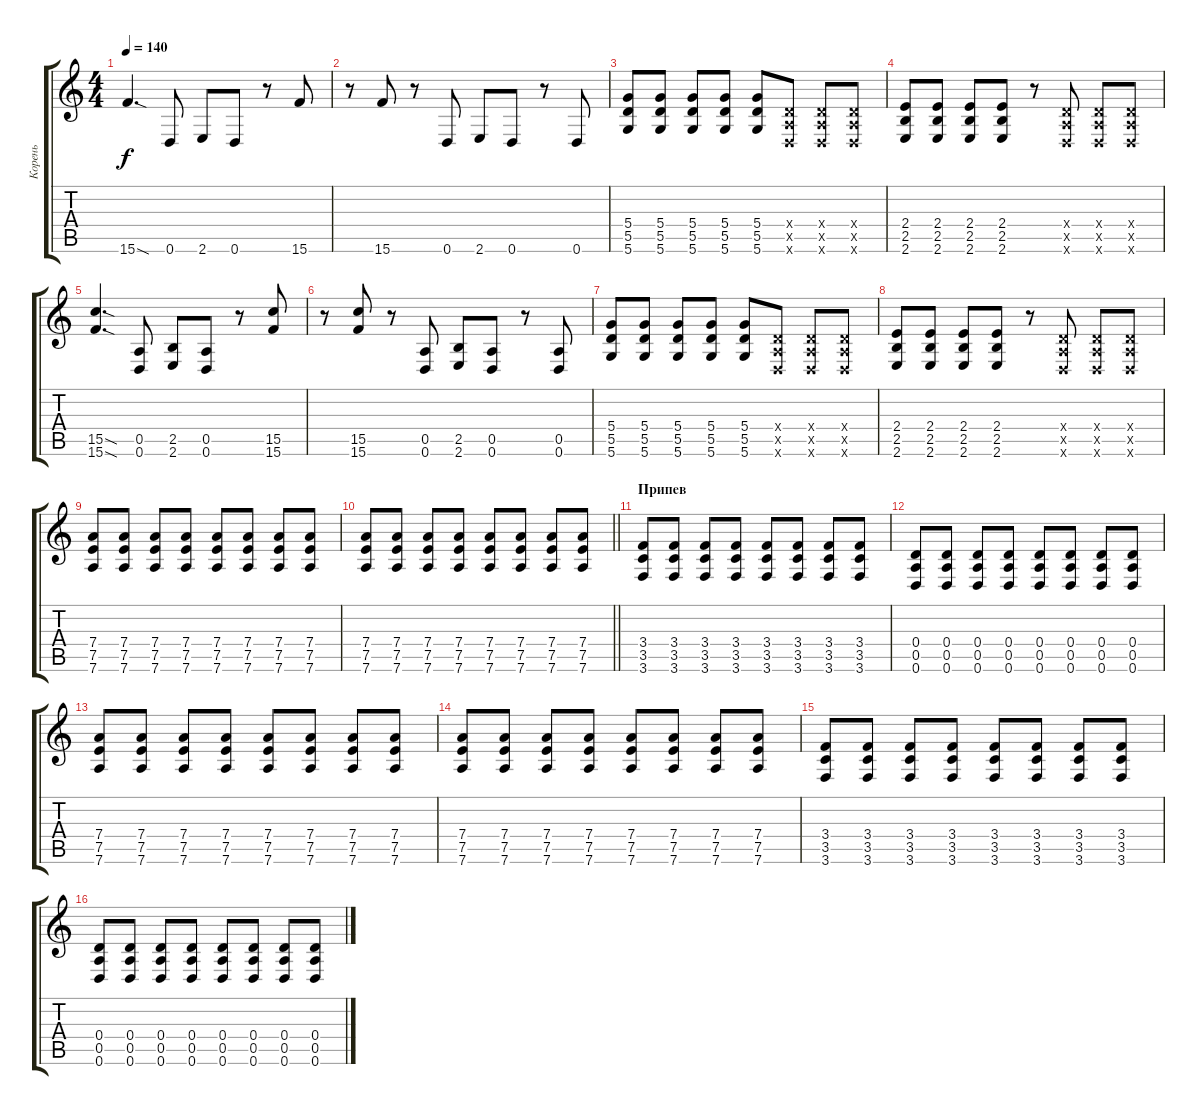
\track ("Корень" "Корень") {instrument overdrivenguitar}
\staff {score tabs}
\tuning (E4 B3 G3 D3 A2 D2) {hide}
\ts (4 4)
\tempo 140
\clef g2
\ks c
15.6{sod}.4{d dy f} 0.6.8 2.6.8 0.6.8 r.8 15.6.8 |
r.8 15.6.8 r.8 0.6.8 2.6.8 0.6.8 r.8 0.6.8 |
(5.4 5.5 5.6).8 (5.4 5.5 5.6).8 (5.4 5.5 5.6).8 (5.4 5.5 5.6).8 (5.4 5.5 5.6).8 (0.4{x} 0.5{x} 0.6{x}).8 (0.4{x} 0.5{x} 0.6{x}).8 (0.4{x} 0.5{x} 0.6{x}).8 |
(2.4 2.5 2.6).8 (2.4 2.5 2.6).8 (2.4 2.5 2.6).8 (2.4 2.5 2.6).8 r.8 (0.4{x} 0.5{x} 0.6{x}).8 (0.4{x} 0.5{x} 0.6{x}).8 (0.4{x} 0.5{x} 0.6{x}).8 |
(15.5{sod} 15.6{sod}).4{d} (0.5 0.6).8 (2.5 2.6).8 (0.5 0.6).8 r.8 (15.5 15.6).8 |
r.8 (15.5 15.6).8 r.8 (0.5 0.6).8 (2.5 2.6).8 (0.5 0.6).8 r.8 (0.5 0.6).8 |
(5.4 5.5 5.6).8 (5.4 5.5 5.6).8 (5.4 5.5 5.6).8 (5.4 5.5 5.6).8 (5.4 5.5 5.6).8 (0.4{x} 0.5{x} 0.6{x}).8 (0.4{x} 0.5{x} 0.6{x}).8 (0.4{x} 0.5{x} 0.6{x}).8 |
(2.4 2.5 2.6).8 (2.4 2.5 2.6).8 (2.4 2.5 2.6).8 (2.4 2.5 2.6).8 r.8 (0.4{x} 0.5{x} 0.6{x}).8 (0.4{x} 0.5{x} 0.6{x}).8 (0.4{x} 0.5{x} 0.6{x}).8 |
(7.4 7.5 7.6).8 (7.4 7.5 7.6).8 (7.4 7.5 7.6).8 (7.4 7.5 7.6).8 (7.4 7.5 7.6).8 (7.4 7.5 7.6).8 (7.4 7.5 7.6).8 (7.4 7.5 7.6).8 |
\barLineRight lightlight
(7.4 7.5 7.6).8 (7.4 7.5 7.6).8 (7.4 7.5 7.6).8 (7.4 7.5 7.6).8 (7.4 7.5 7.6).8 (7.4 7.5 7.6).8 (7.4 7.5 7.6).8 (7.4 7.5 7.6).8 |
\section ("" "Припев")
(3.4 3.5 3.6).8 (3.4 3.5 3.6).8 (3.4 3.5 3.6).8 (3.4 3.5 3.6).8 (3.4 3.5 3.6).8 (3.4 3.5 3.6).8 (3.4 3.5 3.6).8 (3.4 3.5 3.6).8 |
(0.4 0.5 0.6).8 (0.4 0.5 0.6).8 (0.4 0.5 0.6).8 (0.4 0.5 0.6).8 (0.4 0.5 0.6).8 (0.4 0.5 0.6).8 (0.4 0.5 0.6).8 (0.4 0.5 0.6).8 |
(7.4 7.5 7.6).8 (7.4 7.5 7.6).8 (7.4 7.5 7.6).8 (7.4 7.5 7.6).8 (7.4 7.5 7.6).8 (7.4 7.5 7.6).8 (7.4 7.5 7.6).8 (7.4 7.5 7.6).8 |
(7.4 7.5 7.6).8 (7.4 7.5 7.6).8 (7.4 7.5 7.6).8 (7.4 7.5 7.6).8 (7.4 7.5 7.6).8 (7.4 7.5 7.6).8 (7.4 7.5 7.6).8 (7.4 7.5 7.6).8 |
(3.4 3.5 3.6).8 (3.4 3.5 3.6).8 (3.4 3.5 3.6).8 (3.4 3.5 3.6).8 (3.4 3.5 3.6).8 (3.4 3.5 3.6).8 (3.4 3.5 3.6).8 (3.4 3.5 3.6).8 |
(0.4 0.5 0.6).8 (0.4 0.5 0.6).8 (0.4 0.5 0.6).8 (0.4 0.5 0.6).8 (0.4 0.5 0.6).8 (0.4 0.5 0.6).8 (0.4 0.5 0.6).8 (0.4 0.5 0.6).8
